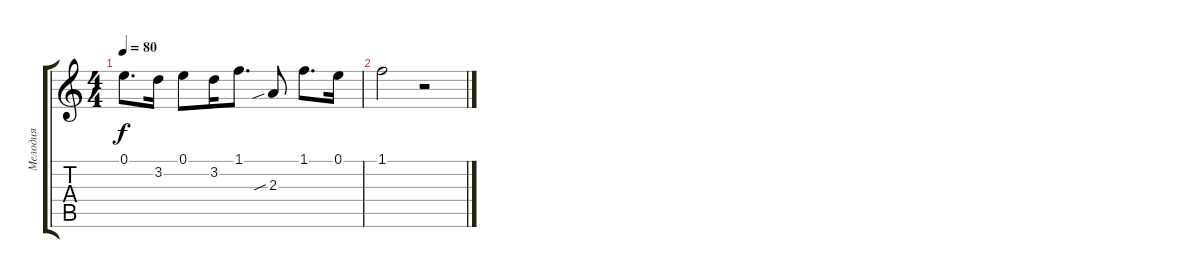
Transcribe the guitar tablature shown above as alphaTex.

\track ("Мелодия" "Мелодия") {instrument overdrivenguitar}
\staff {score tabs}
\tuning (E4 B3 G3 D3 A2 E2) {hide}
\ts (4 4)
\tempo 80
\clef g2
\ks c
0.1.8{d dy f} 3.2.16 0.1.8 3.2.16 1.1.8{d} 2.3{sib}.8 1.1.8{d} 0.1.16 |
1.1.2 r.2
